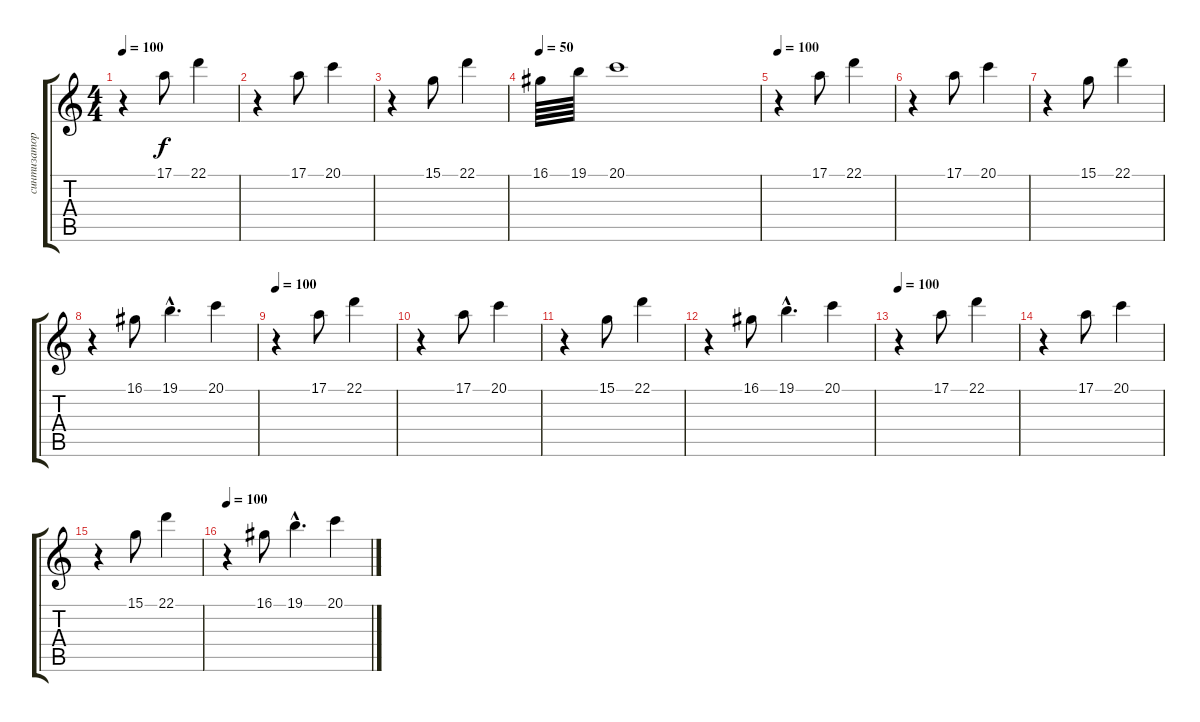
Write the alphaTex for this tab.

\track ("синтизатор" "синтизатор") {instrument acousticgrandpiano}
\staff {score tabs}
\tuning (E4 B3 G3 D3 A2 E2) {hide}
\ts (4 4)
\tempo 100
\clef g2
\ks c
r.4{dy f} 17.1.8 22.1.4 |
r.4 17.1.8 20.1.4 |
r.4 15.1.8 22.1.4 |
\tempo 50
16.1.64 19.1.64 20.1.1 |
\tempo 100
r.4 17.1.8 22.1.4 |
r.4 17.1.8 20.1.4 |
r.4 15.1.8 22.1.4 |
r.4 16.1.8 19.1{hac}.4{d} 20.1.4 |
\tempo 100
r.4 17.1.8 22.1.4 |
r.4 17.1.8 20.1.4 |
r.4 15.1.8 22.1.4 |
r.4 16.1.8 19.1{hac}.4{d} 20.1.4 |
\tempo 100
r.4 17.1.8 22.1.4 |
r.4 17.1.8 20.1.4 |
r.4 15.1.8 22.1.4 |
\tempo 100
r.4 16.1.8 19.1{hac}.4{d} 20.1.4
